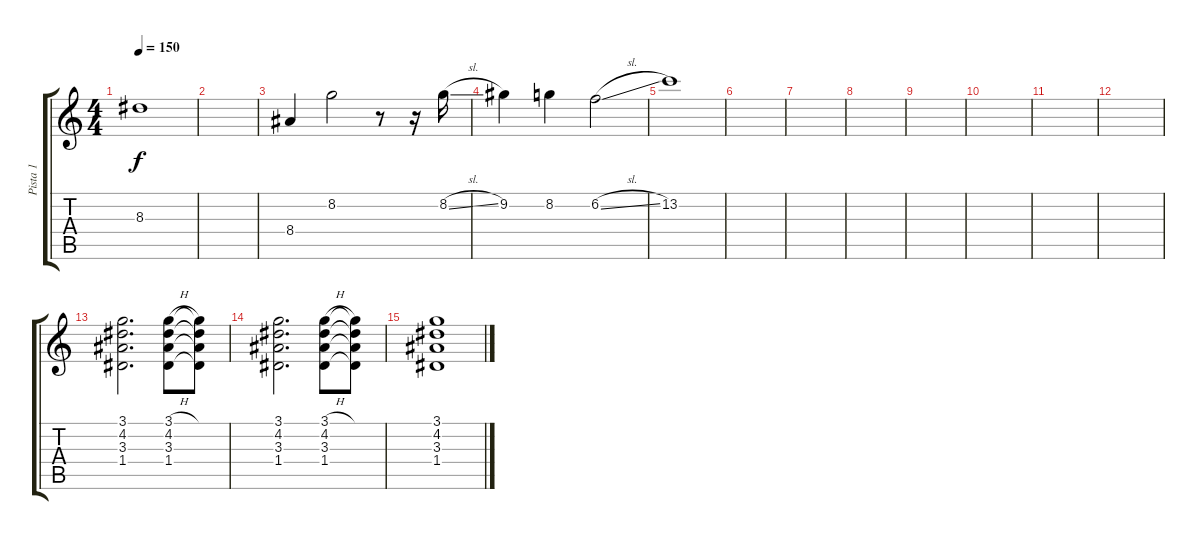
\track ("Pista 1" "Pista 1") {instrument acousticguitarsteel}
\staff {score tabs}
\tuning (E4 B3 G3 D3 A2 E2) {hide}
\ts (4 4)
\tempo 150
\clef g2
\ks c
8.3.1{dy f} |
|
8.4.4 8.2.2 r.8 r.16 8.2{sl}.16 |
9.2.4 8.2.4 6.2{sl}.2 |
13.2.1 |
|
|
|
|
|
|
|
(3.1 4.2 3.3 1.4).2{d volume 11 instrument acousticguitarsteel} (3.1{h} 4.2 3.3 1.4).8 (3.1{t} 4.2{t} 3.3{t} 1.4{t}).8 |
(3.1 4.2 3.3 1.4).2{d} (3.1{h} 4.2 3.3 1.4).8 (3.1{t} 4.2{t} 3.3{t} 1.4{t}).8 |
(3.1 4.2 3.3 1.4).1
